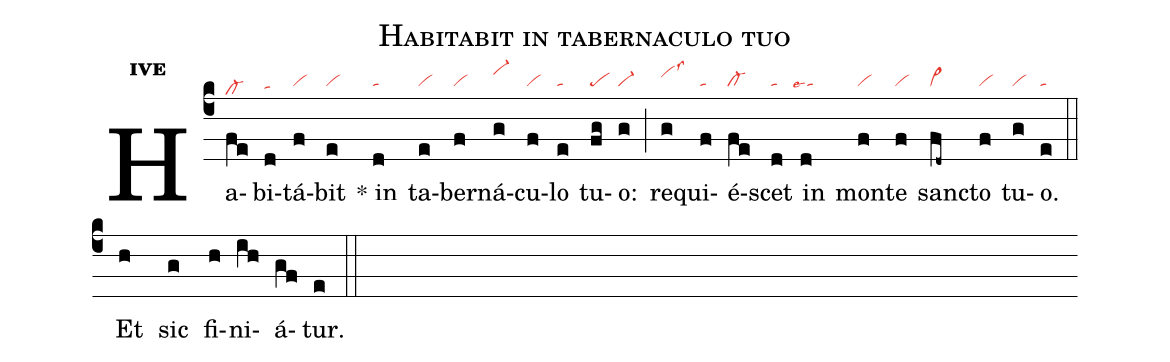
name:Habitabit in tabernaculo tuo;
office-part:an;
mode:4e;
nabc-lines:1;
%%
initial-style: 1;
name:Habitabit in tabernaculo tuo;
mode: 4;
office-part: Antiphona;
annotation: Ant.;
annotation: iv e;
nabc-lines:1;
%%
(c4) Ha(fe|cl-hc)bi(d|tahe)tá(f|vi)bit(e|vi) <sp>*</sp> in(d|ta) ta(e|vi)ber(f|vi)ná(g|vi-hj)cu(f|vi)lo(e|ta) tu(fg|pe)o:(g|vi-) (;) re(g|vihilss3)qui(f|ta)é(fe|cl-)scet(d|ta) in(d|``talse4) mon(f|vi)te(f|vi) sanc(fd~|vi>)to(f|vi) tu(g|vi)o.(e|ta) (::)
<eu> Et(h) sic(g) fi(h)ni(ih)á(gf)tur.(e) </eu> (::)
